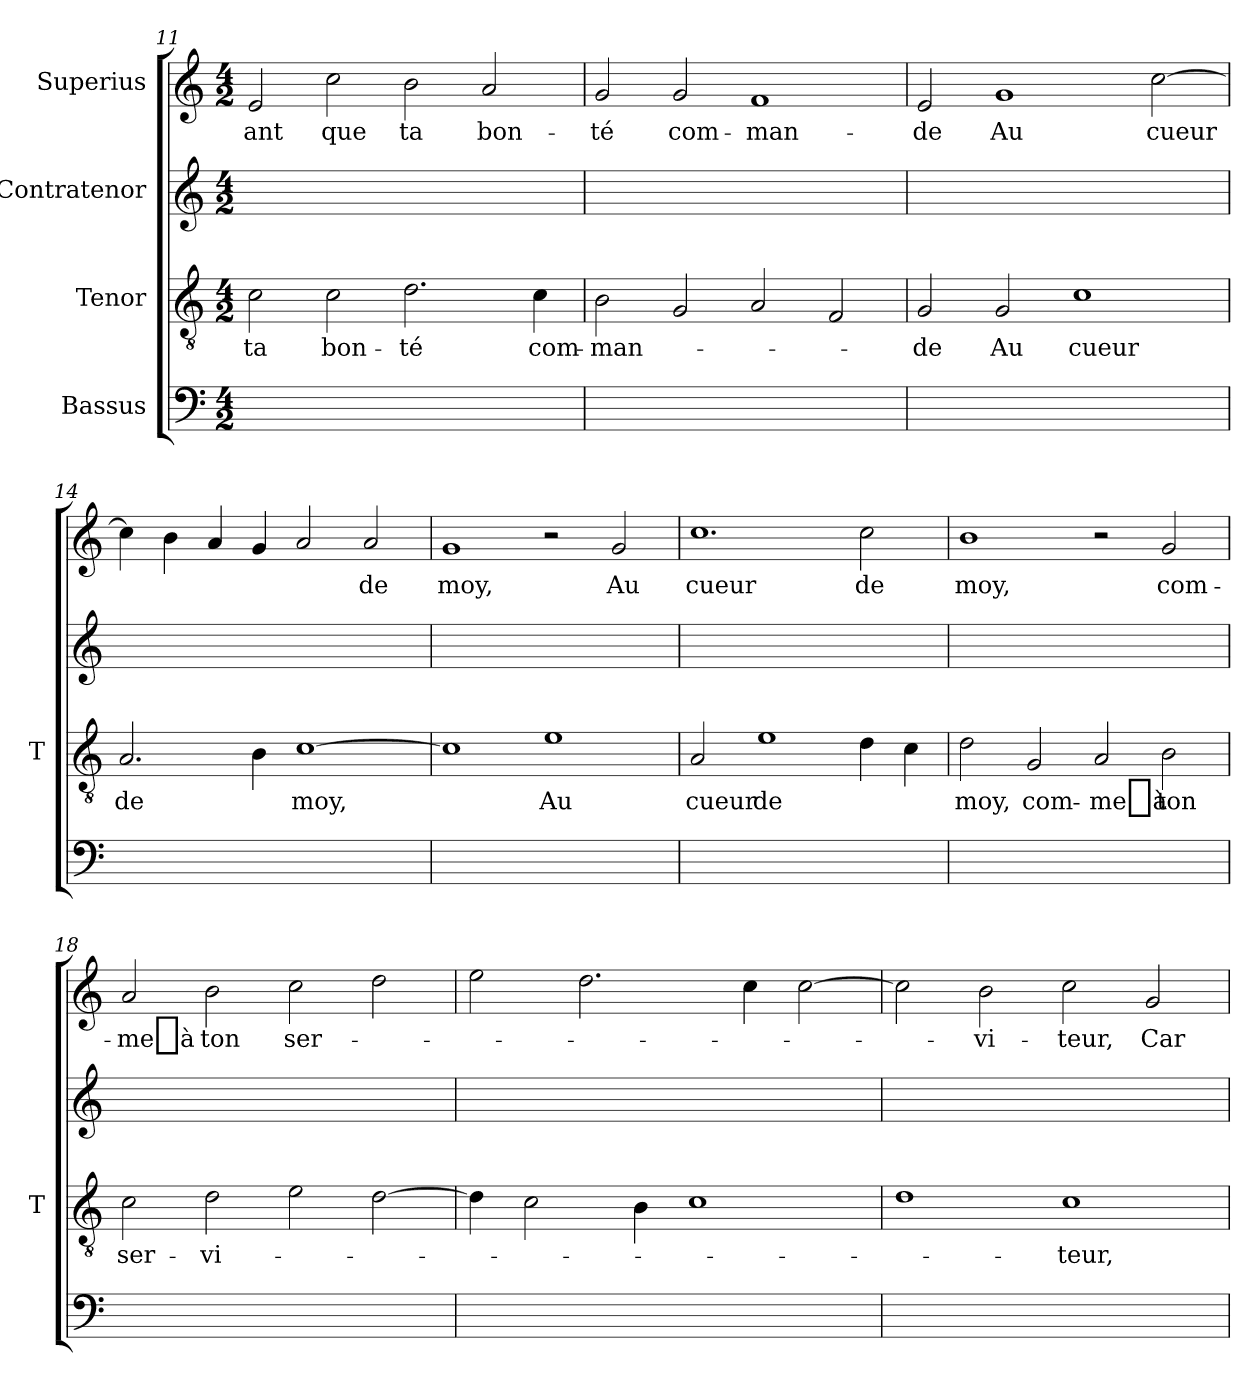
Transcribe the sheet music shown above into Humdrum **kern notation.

**kern	**kern	**text	**kern	**kern	**text
*part4	*part3	*part3	*part2	*part1	*part1
*staff4	*staff3	*staff3	*staff2	*staff1	*staff1
*I"Bassus	*I"Tenor	*	*I"Contratenor	*I"Superius	*
*	*I'T	*	*	*	*
*clefF4	*clefGv2	*	*clefG2	*clefG2	*
*k[]	*k[]	*	*k[]	*k[]	*
*M4/2	*M4/2	*	*M4/2	*M4/2	*
=11	=11	=11	=11	=11	=11
0ryy	2c	-ta	0ryy	2e	-ant
.	2c	bon-	.	2cc	-que
.	2.d	-té	.	2b	-ta
.	.	.	.	2a	bon-
.	4c	com-	.	.	.
=12	=12	=12	=12	=12	=12
0ryy	2B	man-	0ryy	2g	-té
.	2G	.	.	2g	com-
.	2A	.	.	1f	man-
.	2F	.	.	.	.
=13	=13	=13	=13	=13	=13
0ryy	2G	-de	0ryy	2e	-de
.	2G	-Au	.	1g	-Au
.	1c	-cueur	.	.	.
.	.	.	.	[2cc	-cueur
=14	=14	=14	=14	=14	=14
0ryy	2.A	-de	0ryy	4cc]	.
.	.	.	.	4b	.
.	.	.	.	4a	.
.	4B	.	.	4g	.
.	[1c	-moy,	.	2a	.
.	.	.	.	2a	-de
=15	=15	=15	=15	=15	=15
0ryy	1c]	.	0ryy	1g	-moy,
.	1e	-Au	.	2r	.
.	.	.	.	2g	-Au
=16	=16	=16	=16	=16	=16
0ryy	2A	-cueur	0ryy	1.cc	-cueur
.	1e	-de	.	.	.
.	4d	.	.	2cc	-de
.	4c	.	.	.	.
=17	=17	=17	=17	=17	=17
0ryy	2d	-moy,	0ryy	1b	-moy,
.	2G	com-	.	.	.
.	2A	-me_à	.	2r	.
.	2B	-ton	.	2g	com-
=18	=18	=18	=18	=18	=18
0ryy	2c	ser-	0ryy	2a	-me_à
.	2d	vi-	.	2b	-ton
.	2e	.	.	2cc	ser-
.	[2d	.	.	2dd	.
=19	=19	=19	=19	=19	=19
0ryy	4d]	.	0ryy	2ee	.
.	2c	.	.	.	.
.	.	.	.	2.dd	.
.	4B	.	.	.	.
.	1c	.	.	.	.
.	.	.	.	4cc	.
.	.	.	.	[2cc	.
=20	=20	=20	=20	=20	=20
0ryy	1d	.	0ryy	2cc]	.
.	.	.	.	2b	vi-
.	1c	-teur,	.	2cc	-teur,
.	.	.	.	2g	-Car
=	=	=	=	=	=
*-	*-	*-	*-	*-	*-
